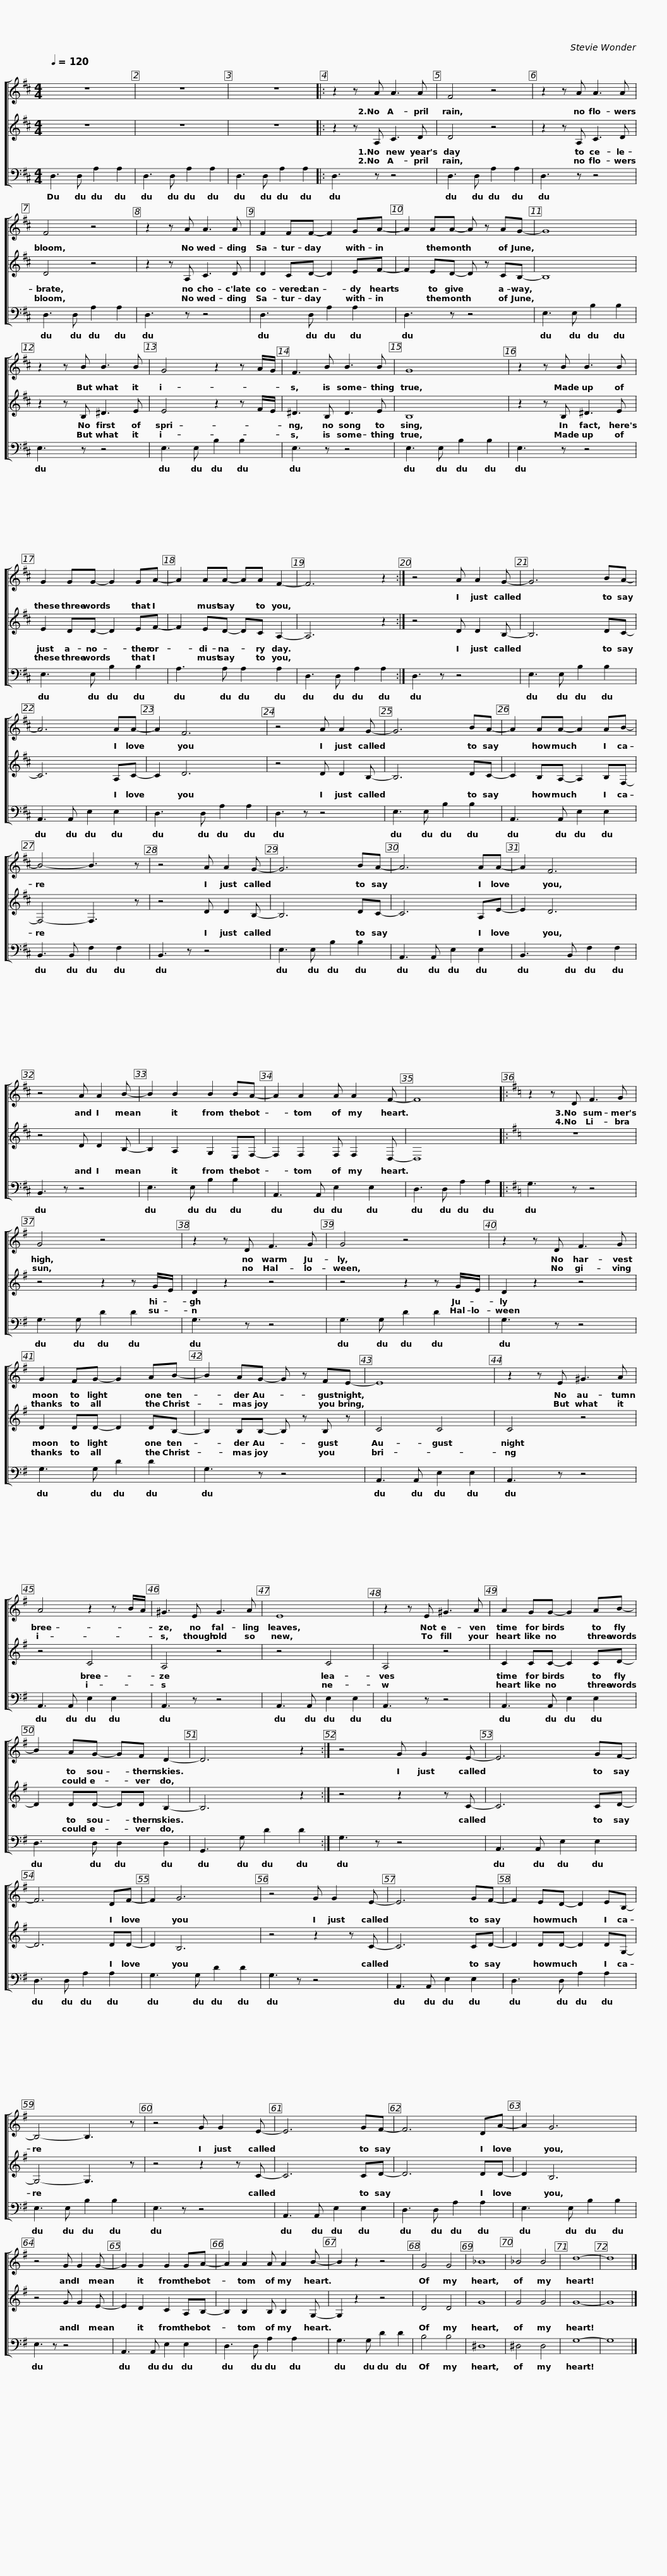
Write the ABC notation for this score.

X:1
%%score [ 1 2 3 ]
L:1/8
Q:1/4=120
M:4/4
I:linebreak $
K:D
V:1 treble
V:2 treble
V:3 bass
V:1
 z8 | z8 | z8 |: z2 z A A3 A | F4 z4 | %5
 z2 z A A3 A |$ F4 z4 | z2 z A A3 A | F2 FF- F2 GA- | A2 AA- A z AG- | %10
 G8 |$ z2 z B B3 B | G4 z2 z A/G/ | F3 B B3 B | G8 | %15
 z2 z B B3 B |$ G2 GG- G2 GA- | A2 AA- AA F2- | F6 z2 :| z4 A A2 G- | %20
 G6 BA- |$ A6 AA- | A2 F6 | z4 A A2 G- | G6 BA- | %25
 A2 AA- A2 AB- |$ B4- B3 z | z4 A A2 G- | G6 BA- | A6 AA- | %30
 A2 F6 | z4 A A2 B- |$ B2 B2 B2 BA- | A2 A2 A A2 F- | F8 |: %35
[K:G] z2 z D F3 G | G4 z4 |$ z2 z D F3 G | G4 z4 | z2 z D F3 G | %40
 G2 FG- G2 AB- |$ B2 AG- G z FE- | E8 | z2 z E ^G3 A | A4 z2 z B/A/ | %45
 ^G3 E G3 A |$ E8 | z2 z E ^G3 A | A2 GG- G2 AB- | B2 AG- GF D2- | %50
 D6 z2 :|$ z4 G G2 E- | E6 GF- | F6 DF- | F2 G6 | %55
 z4 G G2 E- | E6 GF- |$ F2 ED- D2 EB,- | B,4- B,3 z | z4 G G2 E- | %60
 E6 GF- | F6 DA- |$ A2 G6 | z4 G G2 G- | G2 G2 G2 GA- | %65
 A2 A2 A A2 B- | B2 z2 z4 | G4 G4 |$ _B8 | _B4 B4 | %70
 d8- | d8 |] %72
V:2
 z8 | z8 | z8 |: z2 z A, C3 D | D4 z4 | %5
 z2 z A, C3 D |$ D4 z4 | z2 z A, C3 D | D2 CD- D2 EF- | F2 ED- D z CB,- | %10
 B,8 |$ z2 z B, ^D3 E | E4 z2 z F/E/ | ^D3 B, D3 E | B,8 | %15
 z2 z B, ^D3 E |$ E2 DD- D2 EF- | F2 ED- DC A,2- | A,6 z2 :| z4 D D2 B,- | %20
 B,6 DC- |$ C6 A,C- | C2 D6 | z4 D D2 B,- | B,6 DC- | %25
 C2 B,A,- A,2 B,F,- |$ F,4- F,3 z | z4 D D2 B,- | B,6 DC- | C6 A,E- | %30
 E2 D6 | z4 D D2 B,- |$ B,2 A,2 G,2 E,F,- | F,2 F,2 F, F,2 D,- | D,8 |: %35
[K:G] z8 | z4 z2 z G/E/ |$ D2 z2 z4 | z4 z2 z G/E/ | D2 z2 z4 | %40
 D2 DD- D2 DB,- |$ B,2 B,B,- B, z B, z | C4 C4 | C4 z4 | z4 C4 | %45
 A,4 z4 |$ z4 C4 | A,4 z4 | C2 CC- C2 CD- | D2 DD- DD B,2- | %50
 B,6 z2 :|$ z4 z2 z C- | C6 CD- | D6 DD- | D2 B,6 | %55
 z4 z2 z C- | C6 CD- |$ D2 DD- D2 DG,- | G,4- G,3 z | z4 z2 z C- | %60
 C6 CD- | D6 DD- |$ D2 B,6 | z4 G G2 E- | E2 D2 C2 A,B,- | %65
 B,2 B,2 B, B,2 G,- | G,2 z2 z4 | D4 D4 |$ G8 | G4 G4 | %70
 G8- | G8 |] %72
V:3
 D,3 D, A,2 A,2 | D,3 D, A,2 A,2 | D,3 D, A,2 A,2 |: D,3 z z4 | D,3 D, A,2 A,2 | %5
 D,3 z z4 |$ D,3 D, A,2 A,2 | D,3 z z4 | D,3 D, A,2 A,2 | D,3 z z4 | %10
 E,3 E, B,2 B,2 |$ E,3 z z4 | E,3 E, B,2 B,2 | E,3 z z4 | E,3 E, B,2 B,2 | %15
 E,3 z z4 |$ E,3 E, B,2 B,2 | A,3 A, A,2 A,2 | D,3 D, A,2 A,2 :| D,3 z z4 | %20
 E,3 E, B,2 B,2 |$ A,,3 A,, E,2 E,2 | D,3 D, A,2 A,2 | D,3 z z4 | E,3 E, B,2 B,2 | %25
 A,,3 A,, E,2 E,2 |$ B,,3 B,, F,2 F,2 | B,,3 z z4 | E,3 E, B,2 B,2 | A,,3 A,, E,2 E,2 | %30
 B,,3 B,, F,2 F,2 | B,,3 z z4 |$ E,3 E, B,2 B,2 | A,,3 A,, E,2 E,2 | D,3 D, A,2 A,2 |: %35
[K:G] G,3 z z4 | G,3 G, D2 D2 |$ G,3 z z4 | G,3 G, D2 D2 | G,3 z z4 | %40
 G,3 G, D2 D2 |$ G,3 z z4 | A,,3 A,, E,2 E,2 | A,,3 z z4 | A,,3 A,, E,2 E,2 | %45
 A,,3 z z4 |$ A,,3 A,, E,2 E,2 | A,,3 z z4 | A,,3 A,, E,2 E,2 | D,3 D, D,2 D,2 | %50
 G,,3 G, D2 D2 :|$ G,3 z z4 | A,,3 A,, E,2 E,2 | D,3 D, A,2 A,2 | G,3 G, D2 D2 | %55
 G,3 z z4 | A,,3 A,, E,2 E,2 |$ D,3 D, A,2 A,2 | E,3 E, B,2 B,2 | E,3 z z4 | %60
 A,,3 A,, E,2 E,2 | D,3 D, A,2 A,2 |$ E,3 E, B,2 B,2 | E,3 z z4 | A,,3 A,, E,2 E,2 | %65
 D,3 D, A,2 A,2 | G,3 G, D2 D2 | B,4 B,4 |$ ^D,8 | ^D,4 D,4 | %70
 G,8- | G,8 |] %72
